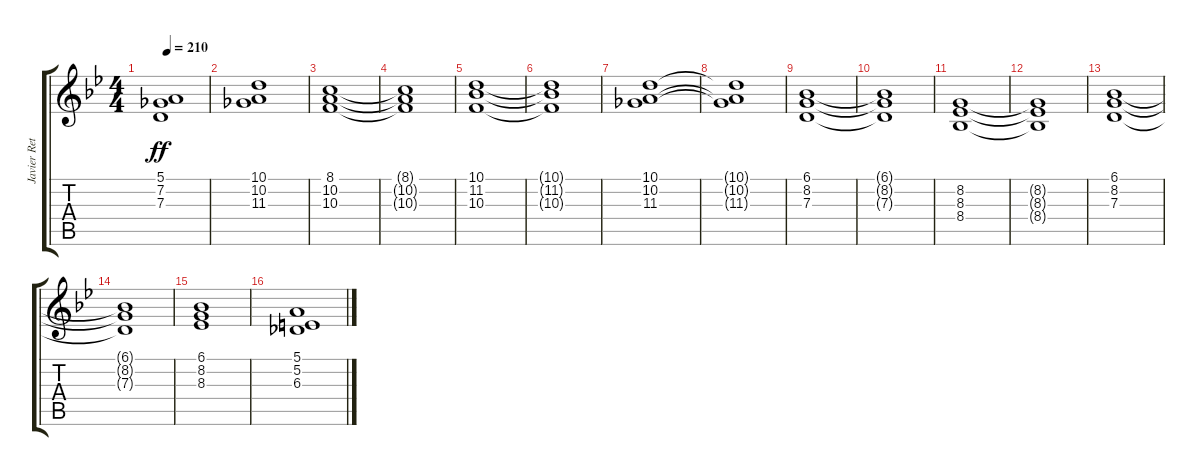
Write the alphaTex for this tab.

\track ("Javier Retamozo" "Javier Ret") {instrument stringensemble1}
\staff {score tabs}
\tuning (E4 B3 G3 D3 A2 E2) {hide}
\ts (4 4)
\tempo 210
\clef g2
\ks gminor
(5.1 7.2 7.3).1{dy ff} |
(10.1 10.2 11.3).1 |
(8.1 10.2 10.3).1 |
(8.1{t} 10.2{t} 10.3{t}).1 |
(10.1 11.2 10.3).1 |
(10.1{t} 11.2{t} 10.3{t}).1 |
(10.1 10.2 11.3).1 |
(10.1{t} 10.2{t} 11.3{t}).1 |
(6.1 8.2 7.3).1 |
(6.1{t} 8.2{t} 7.3{t}).1 |
(8.2 8.3 8.4).1 |
(8.2{t} 8.3{t} 8.4{t}).1 |
(6.1 8.2 7.3).1 |
(6.1{t} 8.2{t} 7.3{t}).1 |
(6.1 8.2 8.3).1 |
(5.1 5.2 6.3).1
